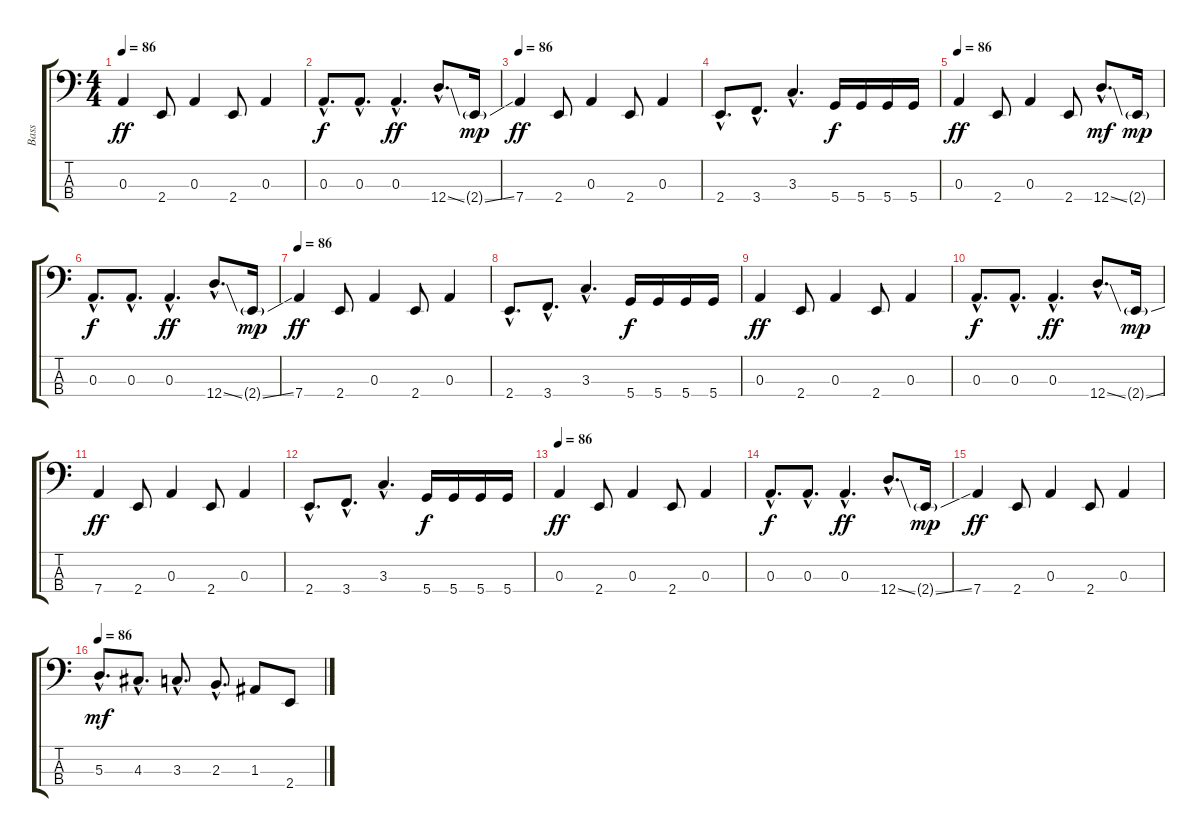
\track ("Bass" "Bass") {instrument electricbassfinger}
\staff {score tabs}
\tuning (G2 D2 A1 D1) {hide}
\ts (4 4)
\tempo 86
\clef f4
\ks c
0.3.4{dy ff} 2.4.8 0.3.4 2.4.8 0.3.4 |
0.3{hac}.8{d dy f} 0.3{hac}.8{d} 0.3{hac}.4{d dy ff} 12.4{ss hac}.8{d} 2.4{ss g}.16{dy mp} |
\tempo 86
7.4.4{dy ff} 2.4.8 0.3.4 2.4.8 0.3.4 |
2.4{hac}.8{d} 3.4{hac}.8{d} 3.3{hac}.4{d} 5.4.16{dy f} 5.4.16 5.4.16 5.4.16 |
\tempo 86
0.3.4{dy ff} 2.4.8 0.3.4 2.4.8 12.4{ss hac}.8{d dy mf} 2.4{g}.16{dy mp} |
0.3{hac}.8{d dy f} 0.3{hac}.8{d} 0.3{hac}.4{d dy ff} 12.4{ss hac}.8{d} 2.4{ss g}.16{dy mp} |
\tempo 86
7.4.4{dy ff} 2.4.8 0.3.4 2.4.8 0.3.4 |
2.4{hac}.8{d} 3.4{hac}.8{d} 3.3{hac}.4{d} 5.4.16{dy f} 5.4.16 5.4.16 5.4.16 |
0.3.4{dy ff} 2.4.8 0.3.4 2.4.8 0.3.4 |
0.3{hac}.8{d dy f} 0.3{hac}.8{d} 0.3{hac}.4{d dy ff} 12.4{ss hac}.8{d} 2.4{ss g}.16{dy mp} |
7.4.4{dy ff} 2.4.8 0.3.4 2.4.8 0.3.4 |
2.4{hac}.8{d} 3.4{hac}.8{d} 3.3{hac}.4{d} 5.4.16{dy f} 5.4.16 5.4.16 5.4.16 |
\tempo 86
0.3.4{dy ff} 2.4.8 0.3.4 2.4.8 0.3.4 |
0.3{hac}.8{d dy f} 0.3{hac}.8{d} 0.3{hac}.4{d dy ff} 12.4{ss hac}.8{d} 2.4{ss g}.16{dy mp} |
7.4.4{dy ff} 2.4.8 0.3.4 2.4.8 0.3.4 |
\tempo 86
5.3{hac}.8{d dy mf} 4.3{hac}.8{d} 3.3{hac}.8{d} 2.3{hac}.8{d} 1.3.8 2.4.8
